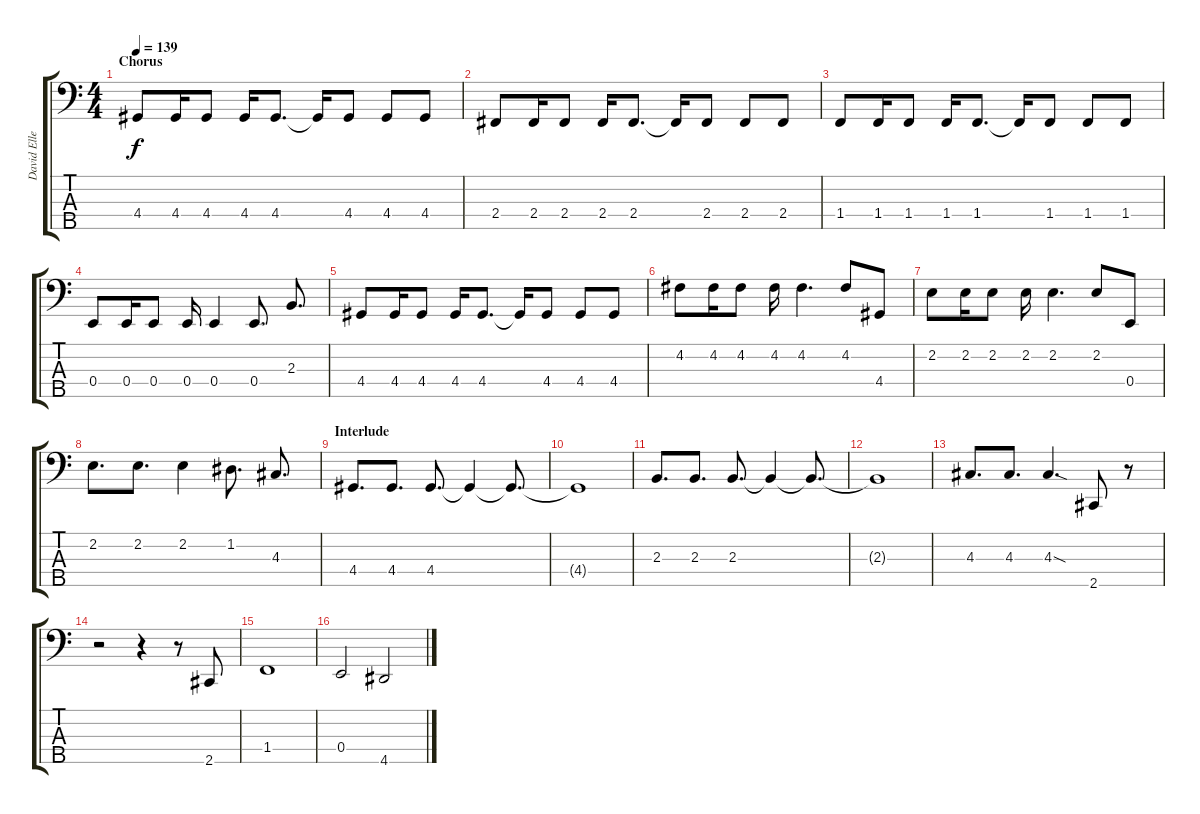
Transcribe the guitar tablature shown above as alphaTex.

\track ("David Ellefson" "David Elle") {instrument electricbasspick}
\staff {score tabs}
\tuning (G2 D2 A1 E1 B0) {hide}
\ts (4 4)
\section ("" "Chorus")
\tempo 139
\clef f4
\ks c
4.4.8{dy f} 4.4.16 4.4.8 4.4.16 4.4.8{d} 4.4{t}.16 4.4.8 4.4.8 4.4.8 |
2.4.8 2.4.16 2.4.8 2.4.16 2.4.8{d} 2.4{t}.16 2.4.8 2.4.8 2.4.8 |
1.4.8 1.4.16 1.4.8 1.4.16 1.4.8{d} 1.4{t}.16 1.4.8 1.4.8 1.4.8 |
0.4.8 0.4.16 0.4.8 0.4.16 0.4.4 0.4.8{d} 2.3.8{d} |
4.4.8 4.4.16 4.4.8 4.4.16 4.4.8{d} 4.4{t}.16 4.4.8 4.4.8 4.4.8 |
4.2.8 4.2.16 4.2.8 4.2.16 4.2.4{d} 4.2.8 4.4.8 |
2.2.8 2.2.16 2.2.8 2.2.16 2.2.4{d} 2.2.8 0.4.8 |
2.2.8{d} 2.2.8{d} 2.2.4 1.2.8{d} 4.3.8{d} |
\section ("" "Interlude")
4.4.8{d} 4.4.8{d} 4.4.8{d} 4.4{t}.4 4.4{t}.8{d} |
4.4{t}.1 |
2.3.8{d} 2.3.8{d} 2.3.8{d} 2.3{t}.4 2.3{t}.8{d} |
2.3{t}.1 |
4.3.8{d} 4.3.8{d} 4.3{sod}.4{d} 2.5.8 r.8 |
r.2 r.4 r.8 2.5.8 |
1.4.1 |
0.4.2 4.5.2
